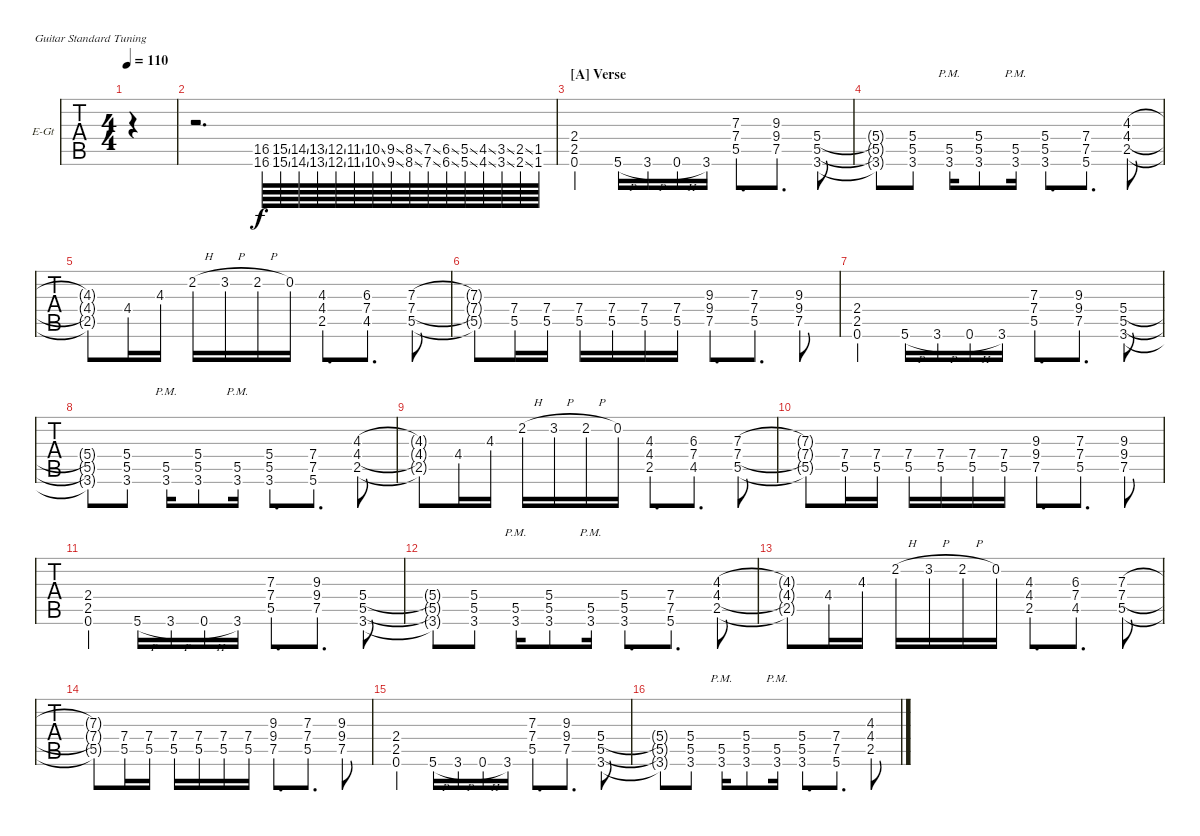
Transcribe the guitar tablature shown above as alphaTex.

\defaultSystemsLayout 4
\bracketExtendMode groupsimilarinstruments
\firstSystemTrackNameOrientation horizontal
\otherSystemsTrackNameOrientation horizontal
\track ("Matthew" "E-Gt") {instrument distortionguitar}
\staff {tabs}
\tuning (E4 B3 G3 D3 A2 E2)
\ts (4 4)
\tempo 110
\clef g2
\ks c
|
r.2{d} (16.5 16.6).64 (15.6{ss} 15.5{ss}).64 (14.6{ss} 14.5{ss}).64 (13.6{ss} 13.5{ss}).64 (12.6{ss} 12.5{ss}).64 (11.6{ss} 11.5{ss}).64 (10.6{ss} 10.5{ss}).64 (9.6{ss} 9.5{ss}).64 (8.6{ss} 8.5{ss}).64 (7.6{ss} 7.5{ss}).64 (6.6{ss} 6.5{ss}).64 (5.6{ss} 5.5{ss}).64 (4.6{ss} 4.5{ss}).64 (3.6{ss} 3.5{ss}).64 (2.6{ss} 2.5{ss}).64 (1.6 1.5).64 |
\section ("A" "Verse")
(0.6 2.5 2.4).4 5.6{h}.16 3.6{h}.16 0.6{h}.16 3.6.16 (5.5 7.4 7.3).8{d} (7.5 9.4 9.3).8{d} (3.6 5.5 5.4).8 |
(3.6{t} 5.5{t} 5.4{t}).8 (3.6 5.5 5.4).8 (3.6{pm} 5.5{pm}).16 (3.6 5.5 5.4).8 (3.6{pm} 5.5{pm}).16 (3.6 5.5 5.4).8{d} (5.6 7.5 7.4).8{d} (2.5 4.4 4.3).8 |
(2.5{t} 4.4{t} 4.3{t}).8 4.4.16 4.3.16 2.2{h}.16 3.2{h}.16 2.2{h}.16 0.2.16 (2.5 4.4 4.3).8{d} (4.5 7.4 6.3).8{d} (5.5 7.4 7.3).8 |
(5.5{t} 7.4{t} 7.3{t}).8 (5.5 7.4).16 (5.5 7.4).16 (5.5 7.4).16 (5.5 7.4).16 (5.5 7.4).16 (5.5 7.4).16 (7.5 9.4 9.3).8{d} (5.5 7.4 7.3).8{d} (7.5 9.4 9.3).8 |
(0.6 2.5 2.4).4 5.6{h}.16 3.6{h}.16 0.6{h}.16 3.6.16 (5.5 7.4 7.3).8{d} (7.5 9.4 9.3).8{d} (3.6 5.5 5.4).8 |
(3.6{t} 5.5{t} 5.4{t}).8 (3.6 5.5 5.4).8 (3.6{pm} 5.5{pm}).16 (3.6 5.5 5.4).8 (3.6{pm} 5.5{pm}).16 (3.6 5.5 5.4).8{d} (5.6 7.5 7.4).8{d} (2.5 4.4 4.3).8 |
(2.5{t} 4.4{t} 4.3{t}).8 4.4.16 4.3.16 2.2{h}.16 3.2{h}.16 2.2{h}.16 0.2.16 (2.5 4.4 4.3).8{d} (4.5 7.4 6.3).8{d} (5.5 7.4 7.3).8 |
(5.5{t} 7.4{t} 7.3{t}).8 (5.5 7.4).16 (5.5 7.4).16 (5.5 7.4).16 (5.5 7.4).16 (5.5 7.4).16 (5.5 7.4).16 (7.5 9.4 9.3).8{d} (5.5 7.4 7.3).8{d} (7.5 9.4 9.3).8 |
(0.6 2.5 2.4).4 5.6{h}.16 3.6{h}.16 0.6{h}.16 3.6.16 (5.5 7.4 7.3).8{d} (7.5 9.4 9.3).8{d} (3.6 5.5 5.4).8 |
(3.6{t} 5.5{t} 5.4{t}).8 (3.6 5.5 5.4).8 (3.6{pm} 5.5{pm}).16 (3.6 5.5 5.4).8 (3.6{pm} 5.5{pm}).16 (3.6 5.5 5.4).8{d} (5.6 7.5 7.4).8{d} (2.5 4.4 4.3).8 |
(2.5{t} 4.4{t} 4.3{t}).8 4.4.16 4.3.16 2.2{h}.16 3.2{h}.16 2.2{h}.16 0.2.16 (2.5 4.4 4.3).8{d} (4.5 7.4 6.3).8{d} (5.5 7.4 7.3).8 |
(5.5{t} 7.4{t} 7.3{t}).8 (5.5 7.4).16 (5.5 7.4).16 (5.5 7.4).16 (5.5 7.4).16 (5.5 7.4).16 (5.5 7.4).16 (7.5 9.4 9.3).8{d} (5.5 7.4 7.3).8{d} (7.5 9.4 9.3).8 |
(0.6 2.5 2.4).4 5.6{h}.16 3.6{h}.16 0.6{h}.16 3.6.16 (5.5 7.4 7.3).8{d} (7.5 9.4 9.3).8{d} (3.6 5.5 5.4).8 |
(3.6{t} 5.5{t} 5.4{t}).8 (3.6 5.5 5.4).8 (3.6{pm} 5.5{pm}).16 (3.6 5.5 5.4).8 (3.6{pm} 5.5{pm}).16 (3.6 5.5 5.4).8{d} (5.6 7.5 7.4).8{d} (2.5 4.4 4.3).8
